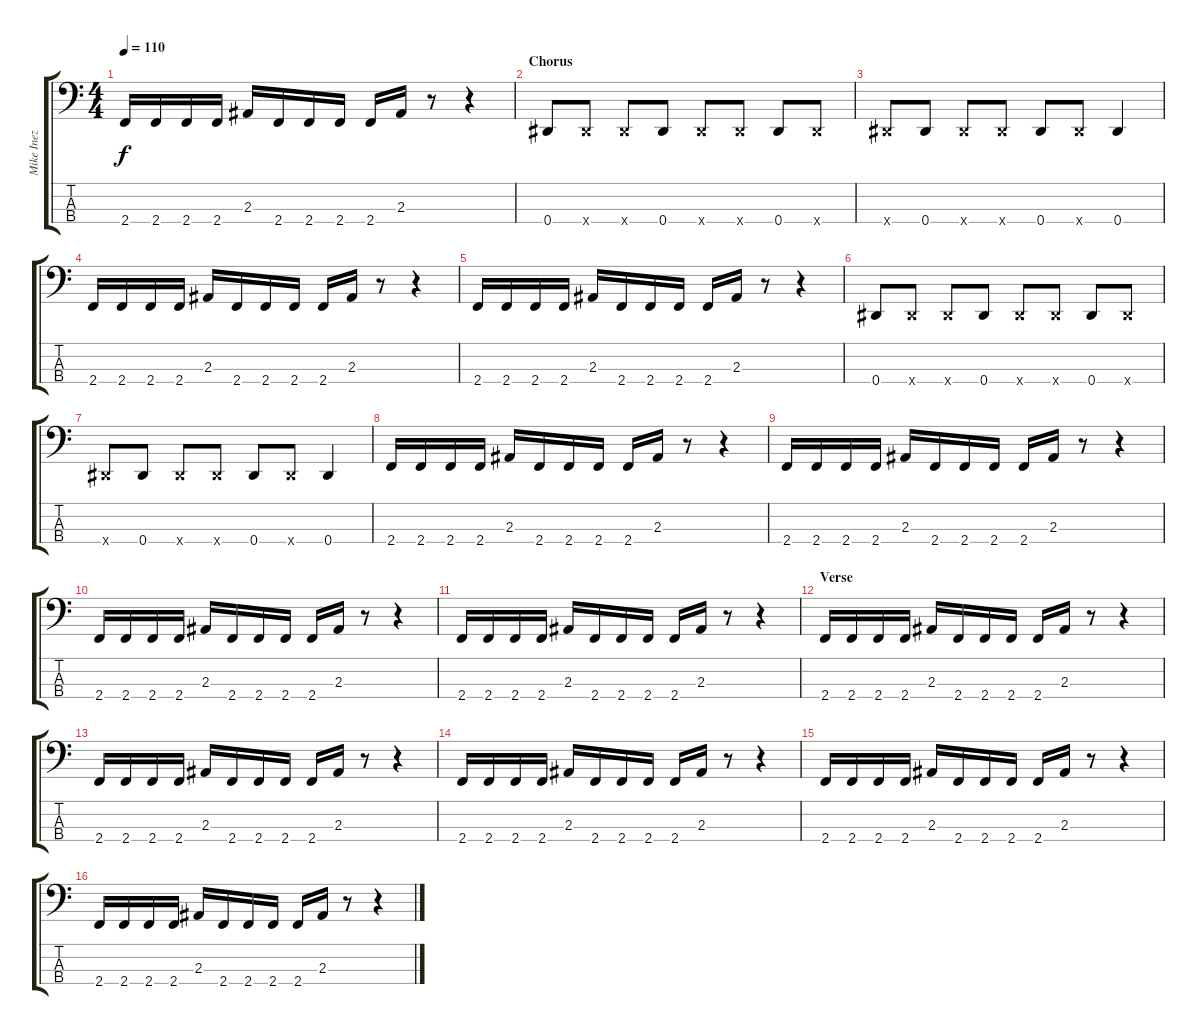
\track ("Mike Inez" "Mike Inez") {instrument electricbasspick}
\staff {score tabs}
\tuning (Gb2 Db2 Ab1 Eb1) {hide}
\ts (4 4)
\tempo 110
\clef f4
\ks c
2.4.16{dy f} 2.4.16 2.4.16 2.4.16 2.3.16 2.4.16 2.4.16 2.4.16 2.4.16 2.3.16 r.8 r.4 |
\section ("" "Chorus")
0.4.8 0.4{x}.8 0.4{x}.8 0.4.8 0.4{x}.8 0.4{x}.8 0.4.8 0.4{x}.8 |
0.4{x}.8 0.4.8 0.4{x}.8 0.4{x}.8 0.4.8 0.4{x}.8 0.4.4 |
2.4.16 2.4.16 2.4.16 2.4.16 2.3.16 2.4.16 2.4.16 2.4.16 2.4.16 2.3.16 r.8 r.4 |
2.4.16 2.4.16 2.4.16 2.4.16 2.3.16 2.4.16 2.4.16 2.4.16 2.4.16 2.3.16 r.8 r.4 |
0.4.8 0.4{x}.8 0.4{x}.8 0.4.8 0.4{x}.8 0.4{x}.8 0.4.8 0.4{x}.8 |
0.4{x}.8 0.4.8 0.4{x}.8 0.4{x}.8 0.4.8 0.4{x}.8 0.4.4 |
2.4.16 2.4.16 2.4.16 2.4.16 2.3.16 2.4.16 2.4.16 2.4.16 2.4.16 2.3.16 r.8 r.4 |
2.4.16 2.4.16 2.4.16 2.4.16 2.3.16 2.4.16 2.4.16 2.4.16 2.4.16 2.3.16 r.8 r.4 |
2.4.16 2.4.16 2.4.16 2.4.16 2.3.16 2.4.16 2.4.16 2.4.16 2.4.16 2.3.16 r.8 r.4 |
2.4.16 2.4.16 2.4.16 2.4.16 2.3.16 2.4.16 2.4.16 2.4.16 2.4.16 2.3.16 r.8 r.4 |
\section ("" "Verse")
2.4.16 2.4.16 2.4.16 2.4.16 2.3.16 2.4.16 2.4.16 2.4.16 2.4.16 2.3.16 r.8 r.4 |
2.4.16 2.4.16 2.4.16 2.4.16 2.3.16 2.4.16 2.4.16 2.4.16 2.4.16 2.3.16 r.8 r.4 |
2.4.16 2.4.16 2.4.16 2.4.16 2.3.16 2.4.16 2.4.16 2.4.16 2.4.16 2.3.16 r.8 r.4 |
2.4.16 2.4.16 2.4.16 2.4.16 2.3.16 2.4.16 2.4.16 2.4.16 2.4.16 2.3.16 r.8 r.4 |
2.4.16 2.4.16 2.4.16 2.4.16 2.3.16 2.4.16 2.4.16 2.4.16 2.4.16 2.3.16 r.8 r.4
